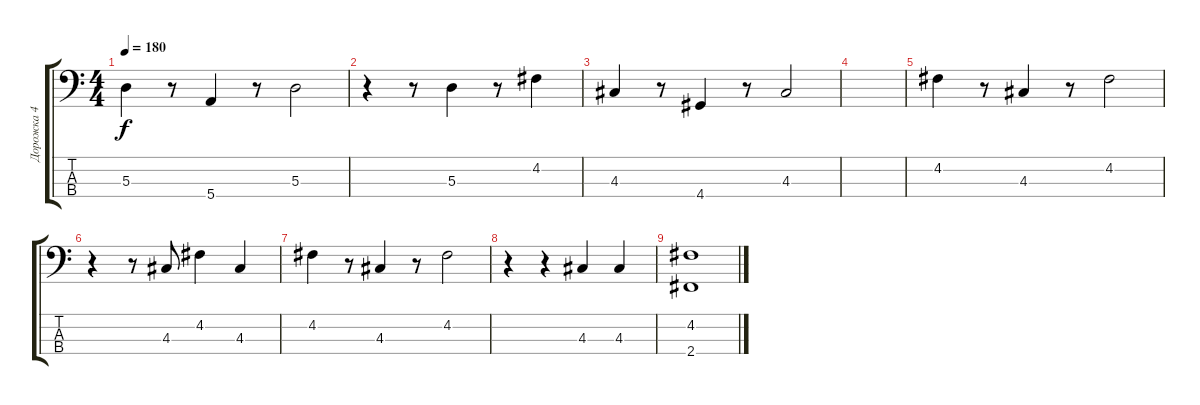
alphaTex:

\track ("Дорожка 4" "Дорожка 4") {instrument electricbassfinger}
\staff {score tabs}
\tuning (G2 D2 A1 E1) {hide}
\ts (4 4)
\tempo 180
\clef f4
\ks c
5.3.4{dy f} r.8 5.4.4 r.8 5.3.2 |
r.4 r.8 5.3.4 r.8 4.2.4 |
4.3.4 r.8 4.4.4 r.8 4.3.2 |
|
4.2.4 r.8 4.3.4 r.8 4.2.2 |
r.4 r.8 4.3.8 4.2.4 4.3.4 |
4.2.4 r.8 4.3.4 r.8 4.2.2 |
r.4 r.4 4.3.4 4.3.4 |
(4.2 2.4).1
